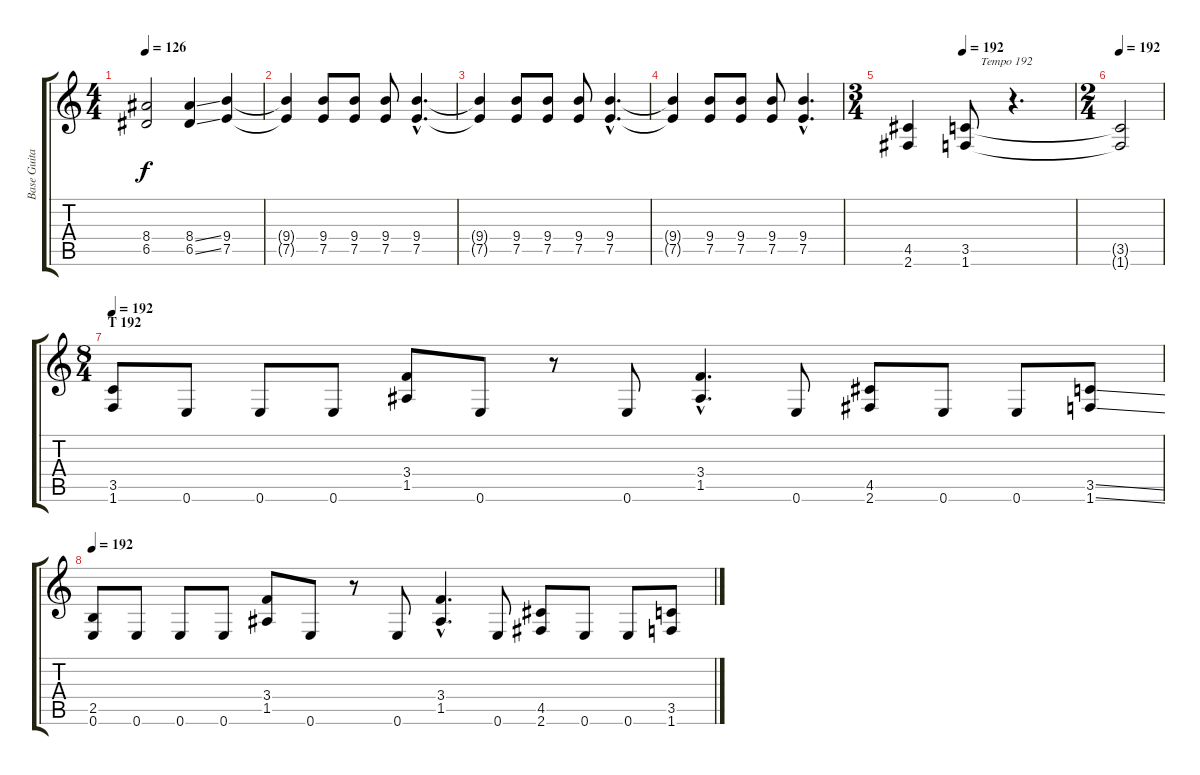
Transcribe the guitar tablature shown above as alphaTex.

\track ("Base Guitar" "Base Guita") {instrument distortionguitar}
\staff {score tabs}
\tuning (E4 B3 G3 D3 A2 E2) {hide}
\ts (4 4)
\tempo 126
\clef g2
\ks c
(8.4 6.5).2{dy f} (8.4{ss} 6.5{ss}).4 (9.4 7.5).4 |
(9.4{t} 7.5{t}).4 (9.4 7.5).8 (9.4 7.5).8 (9.4 7.5).8 (9.4{hac} 7.5{hac}).4{d} |
(9.4{t} 7.5{t}).4 (9.4 7.5).8 (9.4 7.5).8 (9.4 7.5).8 (9.4{hac} 7.5{hac}).4{d} |
(9.4{t} 7.5{t}).4 (9.4 7.5).8 (9.4 7.5).8 (9.4 7.5).8 (9.4{hac} 7.5{hac}).4{d} |
\ts (3 4)
\tempo (192 0.3333333333333333)
(4.5 2.6).4 (3.5 1.6).8{txt "     Tempo 192"} r.4{d} |
\ts (2 4)
\tempo 192
(3.5{t} 1.6{t}).2 |
\ts (8 4)
\section ("" "T 192")
\tempo 192
(3.5 1.6).8 0.6.8 0.6.8 0.6.8 (3.4 1.5).8 0.6.8 r.8 0.6.8 (3.4{hac} 1.5{hac}).4{d} 0.6.8 (4.5 2.6).8 0.6.8 0.6.8 (3.5{ss} 1.6{ss}).8 |
\tempo 192
(2.5 0.6).8 0.6.8 0.6.8 0.6.8 (3.4 1.5).8 0.6.8 r.8 0.6.8 (3.4{hac} 1.5{hac}).4{d} 0.6.8 (4.5 2.6).8 0.6.8 0.6.8 (3.5{ss} 1.6{ss}).8
